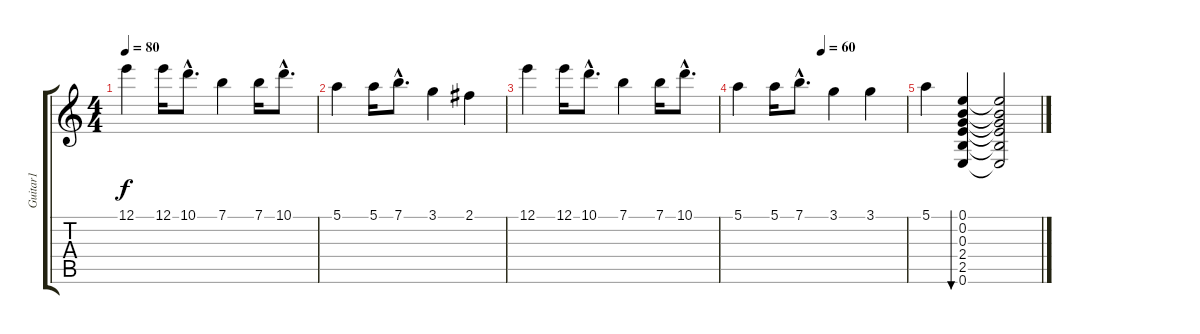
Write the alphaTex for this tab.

\track ("Guitar1" "Guitar1") {instrument acousticguitarsteel}
\staff {score tabs}
\tuning (E4 B3 G3 D3 A2 E2) {hide}
\ts (4 4)
\tempo 80
\clef g2
\ks c
12.1.4{dy f} 12.1.16 10.1{hac}.8{d} 7.1.4 7.1.16 10.1{hac}.8{d} |
5.1.4 5.1.16 7.1{hac}.8{d} 3.1.4 2.1.4 |
12.1.4 12.1.16 10.1{hac}.8{d} 7.1.4 7.1.16 10.1{hac}.8{d} |
\tempo (60 0.5)
5.1.4 5.1.16 7.1{hac}.8{d} 3.1.4 3.1.4 |
5.1.4 (0.1 0.2 0.3 2.4 2.5 0.6).4{bu 240} (0.1{t} 0.2{t} 0.3{t} 2.4{t} 2.5{t} 0.6{t}).2
